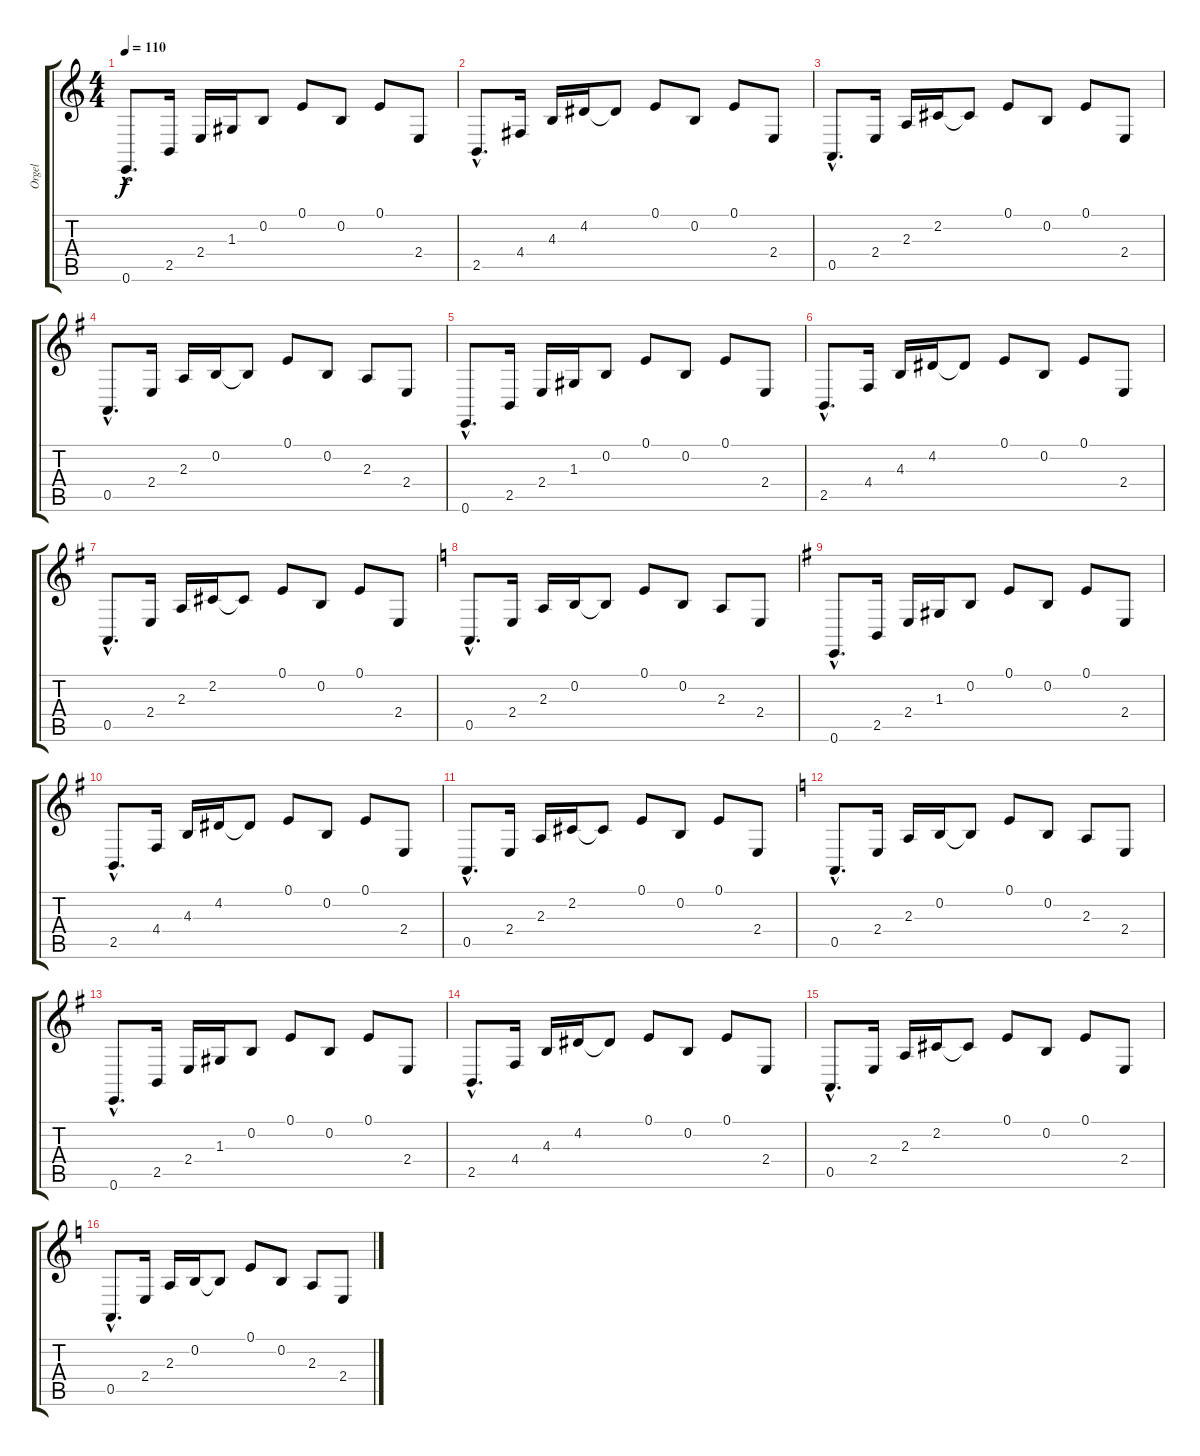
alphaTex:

\track ("Orgel" "Orgel") {instrument percussiveorgan}
\staff {score tabs}
\tuning (E4 B3 G3 D3 A2 E2) {hide}
\ts (4 4)
\tempo 110
\clef g2
\ks c
0.6{hac}.8{d dy f} 2.5.16 2.4.16 1.3.16 0.2.8 0.1.8 0.2.8 0.1.8 2.4.8 |
2.5{hac}.8{d} 4.4.16 4.3.16 4.2.16 4.2{t}.8 0.1.8 0.2.8 0.1.8 2.4.8 |
0.5{hac}.8{d} 2.4.16 2.3.16 2.2.16 2.2{t}.8 0.1.8 0.2.8 0.1.8 2.4.8 |
\ks eminor
0.5{hac}.8{d} 2.4.16 2.3.16 0.2.16 0.2{t}.8 0.1.8 0.2.8 2.3.8 2.4.8 |
0.6{hac}.8{d} 2.5.16 2.4.16 1.3.16 0.2.8 0.1.8 0.2.8 0.1.8 2.4.8 |
2.5{hac}.8{d} 4.4.16 4.3.16 4.2.16 4.2{t}.8 0.1.8 0.2.8 0.1.8 2.4.8 |
0.5{hac}.8{d} 2.4.16 2.3.16 2.2.16 2.2{t}.8 0.1.8 0.2.8 0.1.8 2.4.8 |
\ks c
0.5{hac}.8{d} 2.4.16 2.3.16 0.2.16 0.2{t}.8 0.1.8 0.2.8 2.3.8 2.4.8 |
\ks eminor
0.6{hac}.8{d} 2.5.16 2.4.16 1.3.16 0.2.8 0.1.8 0.2.8 0.1.8 2.4.8 |
2.5{hac}.8{d} 4.4.16 4.3.16 4.2.16 4.2{t}.8 0.1.8 0.2.8 0.1.8 2.4.8 |
0.5{hac}.8{d} 2.4.16 2.3.16 2.2.16 2.2{t}.8 0.1.8 0.2.8 0.1.8 2.4.8 |
\ks c
0.5{hac}.8{d} 2.4.16 2.3.16 0.2.16 0.2{t}.8 0.1.8 0.2.8 2.3.8 2.4.8 |
\ks eminor
0.6{hac}.8{d} 2.5.16 2.4.16 1.3.16 0.2.8 0.1.8 0.2.8 0.1.8 2.4.8 |
2.5{hac}.8{d} 4.4.16 4.3.16 4.2.16 4.2{t}.8 0.1.8 0.2.8 0.1.8 2.4.8 |
0.5{hac}.8{d} 2.4.16 2.3.16 2.2.16 2.2{t}.8 0.1.8 0.2.8 0.1.8 2.4.8 |
\ks c
0.5{hac}.8{d} 2.4.16 2.3.16 0.2.16 0.2{t}.8 0.1.8 0.2.8 2.3.8 2.4.8
